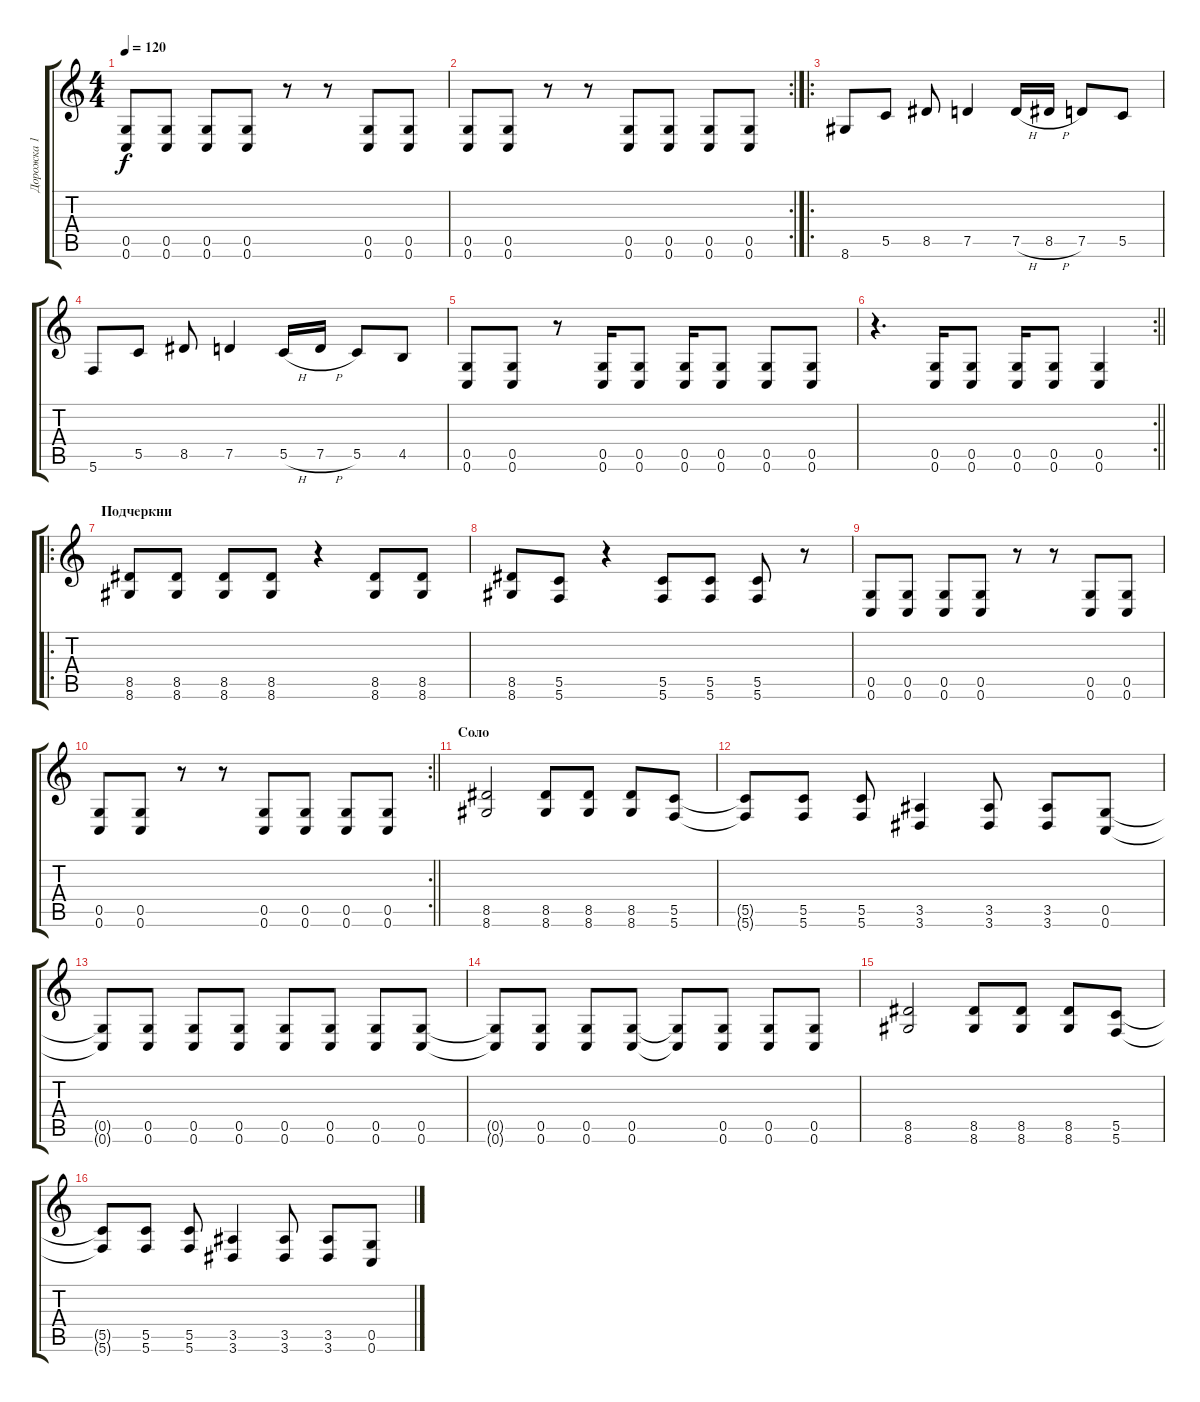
\track ("Дорожка 1" "Дорожка 1") {instrument distortionguitar}
\staff {score tabs}
\tuning (D4 A3 F3 C3 G2 C2) {hide}
\ts (4 4)
\tempo 120
\clef g2
\ks c
(0.5 0.6).8{dy f} (0.5 0.6).8 (0.5 0.6).8 (0.5 0.6).8 r.8 r.8 (0.5 0.6).8 (0.5 0.6).8 |
\rc 2
(0.5 0.6).8 (0.5 0.6).8 r.8 r.8 (0.5 0.6).8 (0.5 0.6).8 (0.5 0.6).8 (0.5 0.6).8 |
\ro
8.6.8 5.5.8 8.5.8 7.5.4 7.5{h}.16 8.5{h}.16 7.5.8 5.5.8 |
5.6.8 5.5.8 8.5.8 7.5.4 5.5{h}.16 7.5{h}.16 5.5.8 4.5.8 |
(0.5 0.6).8 (0.5 0.6).8 r.8 (0.5 0.6).16 (0.5 0.6).8 (0.5 0.6).16 (0.5 0.6).8 (0.5 0.6).8 (0.5 0.6).8 |
\rc 2
\barLineRight lightlight
r.4{d} (0.5 0.6).16 (0.5 0.6).8 (0.5 0.6).16 (0.5 0.6).8 (0.5 0.6).4 |
\ro
\section ("" "Подчеркни")
(8.5 8.6).8 (8.5 8.6).8 (8.5 8.6).8 (8.5 8.6).8 r.4 (8.5 8.6).8 (8.5 8.6).8 |
(8.5 8.6).8 (5.5 5.6).8 r.4 (5.5 5.6).8 (5.5 5.6).8 (5.5 5.6).8 r.8 |
(0.5 0.6).8 (0.5 0.6).8 (0.5 0.6).8 (0.5 0.6).8 r.8 r.8 (0.5 0.6).8 (0.5 0.6).8 |
\rc 2
\barLineRight lightlight
(0.5 0.6).8 (0.5 0.6).8 r.8 r.8 (0.5 0.6).8 (0.5 0.6).8 (0.5 0.6).8 (0.5 0.6).8 |
\section ("" "Соло")
(8.5 8.6).2 (8.5 8.6).8 (8.5 8.6).8 (8.5 8.6).8 (5.5 5.6).8 |
(5.5{t} 5.6{t}).8 (5.5 5.6).8 (5.5 5.6).8 (3.5 3.6).4 (3.5 3.6).8 (3.5 3.6).8 (0.5 0.6).8 |
(0.5{t} 0.6{t}).8 (0.5 0.6).8 (0.5 0.6).8 (0.5 0.6).8 (0.5 0.6).8 (0.5 0.6).8 (0.5 0.6).8 (0.5 0.6).8 |
(0.5{t} 0.6{t}).8 (0.5 0.6).8 (0.5 0.6).8 (0.5 0.6).8 (0.5{t} 0.6{t}).8 (0.5 0.6).8 (0.5 0.6).8 (0.5 0.6).8 |
(8.5 8.6).2 (8.5 8.6).8 (8.5 8.6).8 (8.5 8.6).8 (5.5 5.6).8 |
(5.5{t} 5.6{t}).8 (5.5 5.6).8 (5.5 5.6).8 (3.5 3.6).4 (3.5 3.6).8 (3.5 3.6).8 (0.5 0.6).8
